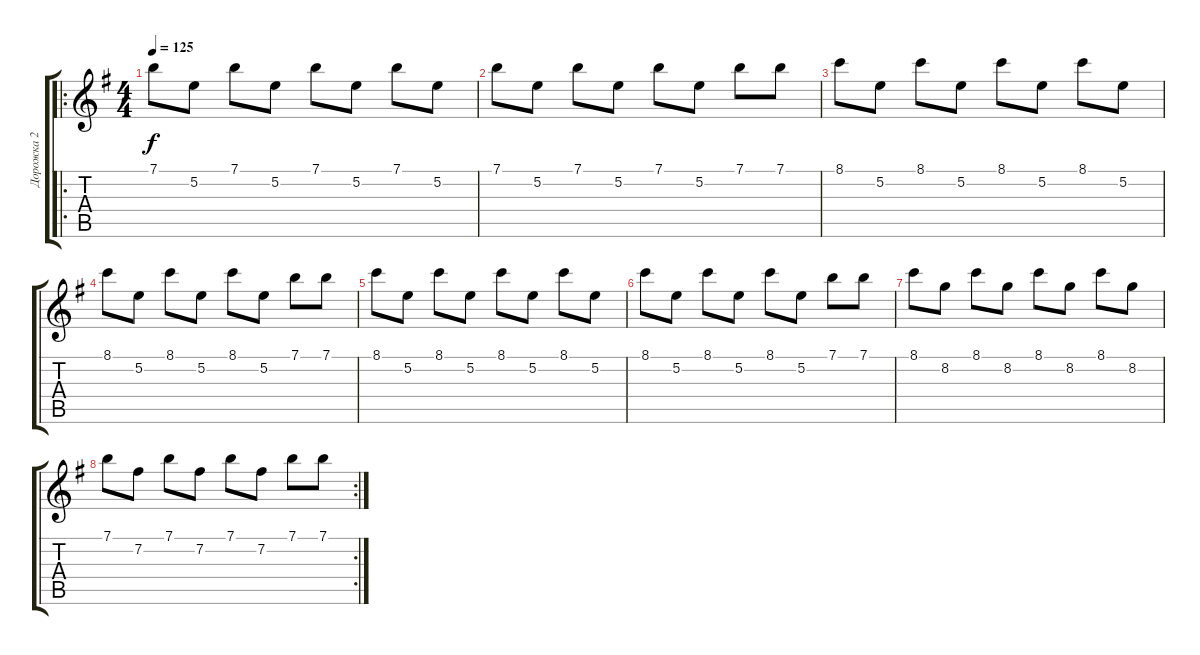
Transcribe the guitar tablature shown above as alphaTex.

\track ("Дорожка 2" "Дорожка 2") {instrument acousticguitarsteel}
\staff {score tabs}
\tuning (E4 B3 G3 D3 A2 E2) {hide}
\ro
\ts (4 4)
\tempo 125
\clef g2
\ks eminor
7.1.8{dy f} 5.2.8 7.1.8 5.2.8 7.1.8 5.2.8 7.1.8 5.2.8 |
7.1.8 5.2.8 7.1.8 5.2.8 7.1.8 5.2.8 7.1.8 7.1.8 |
8.1.8 5.2.8 8.1.8 5.2.8 8.1.8 5.2.8 8.1.8 5.2.8 |
8.1.8 5.2.8 8.1.8 5.2.8 8.1.8 5.2.8 7.1.8 7.1.8 |
8.1.8 5.2.8 8.1.8 5.2.8 8.1.8 5.2.8 8.1.8 5.2.8 |
8.1.8 5.2.8 8.1.8 5.2.8 8.1.8 5.2.8 7.1.8 7.1.8 |
8.1.8 8.2.8 8.1.8 8.2.8 8.1.8 8.2.8 8.1.8 8.2.8 |
\rc 2
7.1.8 7.2.8 7.1.8 7.2.8 7.1.8 7.2.8 7.1.8 7.1.8
